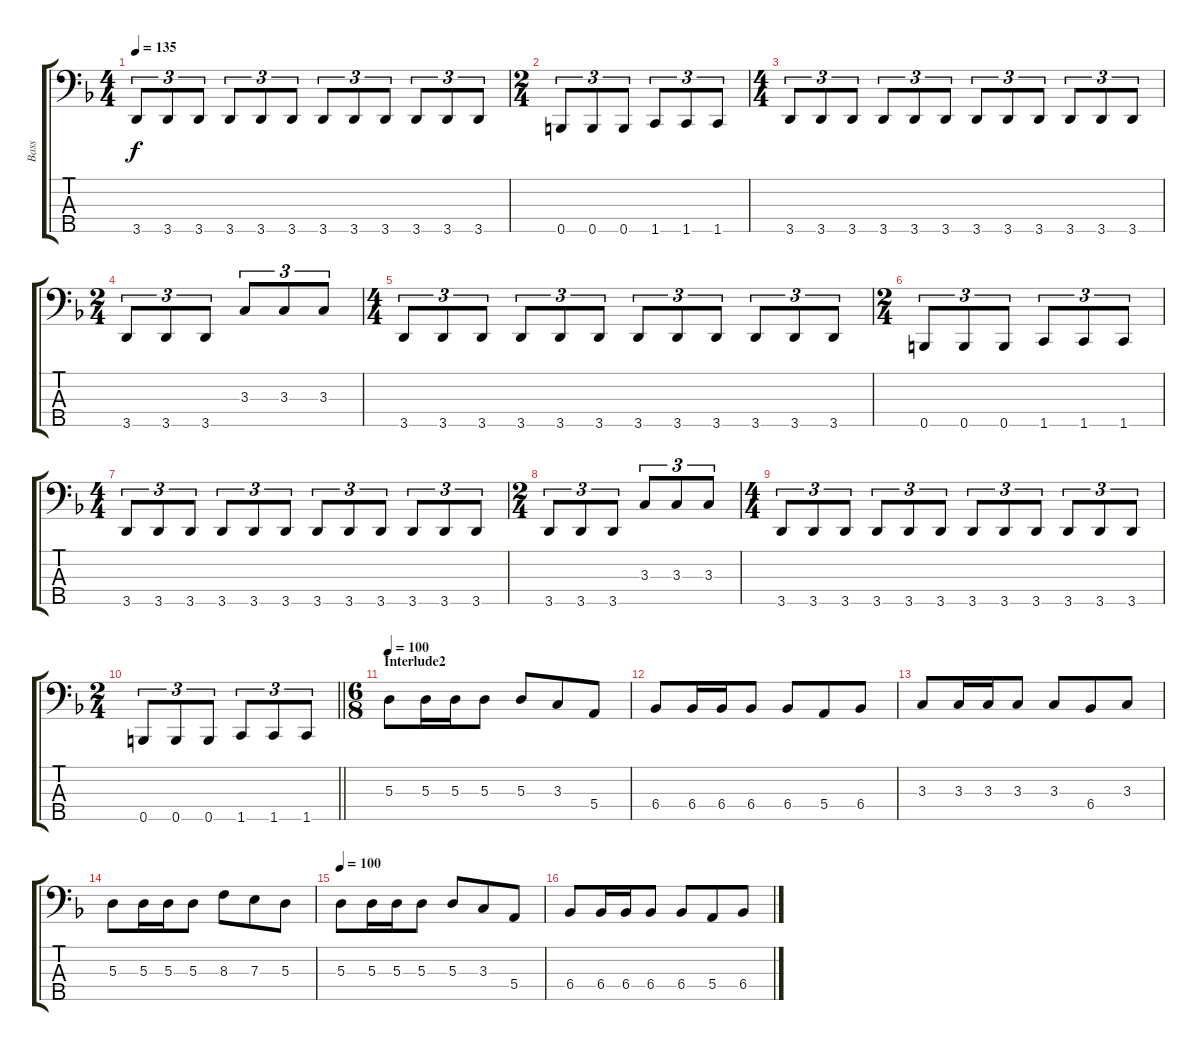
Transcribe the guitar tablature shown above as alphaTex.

\track ("Bass" "Bass") {instrument electricbassfinger}
\staff {score tabs}
\tuning (G2 D2 A1 E1 B0) {hide}
\ts (4 4)
\tempo 135
\clef f4
\ks dminor
3.5.8{tu (3 2) dy f} 3.5.8{tu (3 2)} 3.5.8{tu (3 2)} 3.5.8{tu (3 2)} 3.5.8{tu (3 2)} 3.5.8{tu (3 2)} 3.5.8{tu (3 2)} 3.5.8{tu (3 2)} 3.5.8{tu (3 2)} 3.5.8{tu (3 2)} 3.5.8{tu (3 2)} 3.5.8{tu (3 2)} |
\ts (2 4)
0.5.8{tu (3 2)} 0.5.8{tu (3 2)} 0.5.8{tu (3 2)} 1.5.8{tu (3 2)} 1.5.8{tu (3 2)} 1.5.8{tu (3 2)} |
\ts (4 4)
3.5.8{tu (3 2)} 3.5.8{tu (3 2)} 3.5.8{tu (3 2)} 3.5.8{tu (3 2)} 3.5.8{tu (3 2)} 3.5.8{tu (3 2)} 3.5.8{tu (3 2)} 3.5.8{tu (3 2)} 3.5.8{tu (3 2)} 3.5.8{tu (3 2)} 3.5.8{tu (3 2)} 3.5.8{tu (3 2)} |
\ts (2 4)
3.5.8{tu (3 2)} 3.5.8{tu (3 2)} 3.5.8{tu (3 2)} 3.3.8{tu (3 2)} 3.3.8{tu (3 2)} 3.3.8{tu (3 2)} |
\ts (4 4)
3.5.8{tu (3 2)} 3.5.8{tu (3 2)} 3.5.8{tu (3 2)} 3.5.8{tu (3 2)} 3.5.8{tu (3 2)} 3.5.8{tu (3 2)} 3.5.8{tu (3 2)} 3.5.8{tu (3 2)} 3.5.8{tu (3 2)} 3.5.8{tu (3 2)} 3.5.8{tu (3 2)} 3.5.8{tu (3 2)} |
\ts (2 4)
0.5.8{tu (3 2)} 0.5.8{tu (3 2)} 0.5.8{tu (3 2)} 1.5.8{tu (3 2)} 1.5.8{tu (3 2)} 1.5.8{tu (3 2)} |
\ts (4 4)
3.5.8{tu (3 2)} 3.5.8{tu (3 2)} 3.5.8{tu (3 2)} 3.5.8{tu (3 2)} 3.5.8{tu (3 2)} 3.5.8{tu (3 2)} 3.5.8{tu (3 2)} 3.5.8{tu (3 2)} 3.5.8{tu (3 2)} 3.5.8{tu (3 2)} 3.5.8{tu (3 2)} 3.5.8{tu (3 2)} |
\ts (2 4)
3.5.8{tu (3 2)} 3.5.8{tu (3 2)} 3.5.8{tu (3 2)} 3.3.8{tu (3 2)} 3.3.8{tu (3 2)} 3.3.8{tu (3 2)} |
\ts (4 4)
3.5.8{tu (3 2)} 3.5.8{tu (3 2)} 3.5.8{tu (3 2)} 3.5.8{tu (3 2)} 3.5.8{tu (3 2)} 3.5.8{tu (3 2)} 3.5.8{tu (3 2)} 3.5.8{tu (3 2)} 3.5.8{tu (3 2)} 3.5.8{tu (3 2)} 3.5.8{tu (3 2)} 3.5.8{tu (3 2)} |
\ts (2 4)
\barLineRight lightlight
0.5.8{tu (3 2)} 0.5.8{tu (3 2)} 0.5.8{tu (3 2)} 1.5.8{tu (3 2)} 1.5.8{tu (3 2)} 1.5.8{tu (3 2)} |
\ts (6 8)
\section ("" "Interlude2")
\tempo 90
\tempo 100
5.3.8 5.3.16 5.3.16 5.3.8 5.3.8 3.3.8 5.4.8 |
6.4.8 6.4.16 6.4.16 6.4.8 6.4.8 5.4.8 6.4.8 |
3.3.8 3.3.16 3.3.16 3.3.8 3.3.8 6.4.8 3.3.8 |
5.3.8 5.3.16 5.3.16 5.3.8 8.3.8 7.3.8 5.3.8 |
\tempo 90
\tempo 100
5.3.8 5.3.16 5.3.16 5.3.8 5.3.8 3.3.8 5.4.8 |
6.4.8 6.4.16 6.4.16 6.4.8 6.4.8 5.4.8 6.4.8
